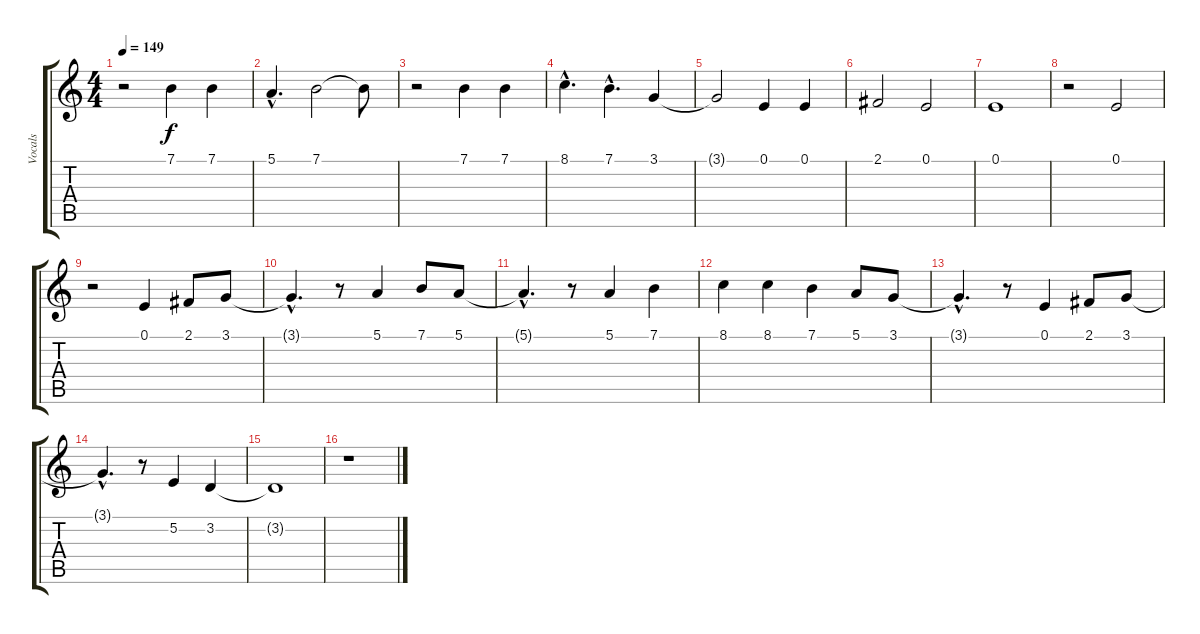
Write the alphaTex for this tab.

\track ("Vocals" "Vocals") {instrument brightacousticpiano}
\staff {score tabs}
\tuning (E4 B3 G3 D3 A2 E2) {hide}
\ts (4 4)
\tempo 149
\clef g2
\ks c
r.2{dy f} 7.1.4 7.1.4 |
5.1{hac}.4{d} 7.1.2 7.1{t}.8 |
r.2 7.1.4 7.1.4 |
8.1{hac}.4{d} 7.1{hac}.4{d} 3.1.4 |
3.1{t}.2 0.1.4 0.1.4 |
2.1.2 0.1.2 |
0.1.1 |
r.2 0.1.2 |
r.2 0.1.4 2.1.8 3.1.8 |
3.1{hac t}.4{d} r.8 5.1.4 7.1.8 5.1.8 |
5.1{hac t}.4{d} r.8 5.1.4 7.1.4 |
8.1.4 8.1.4 7.1.4 5.1.8 3.1.8 |
3.1{hac t}.4{d} r.8 0.1.4 2.1.8 3.1.8 |
3.1{hac t}.4{d} r.8 5.2.4 3.2.4 |
3.2{t}.1 |
r.1
